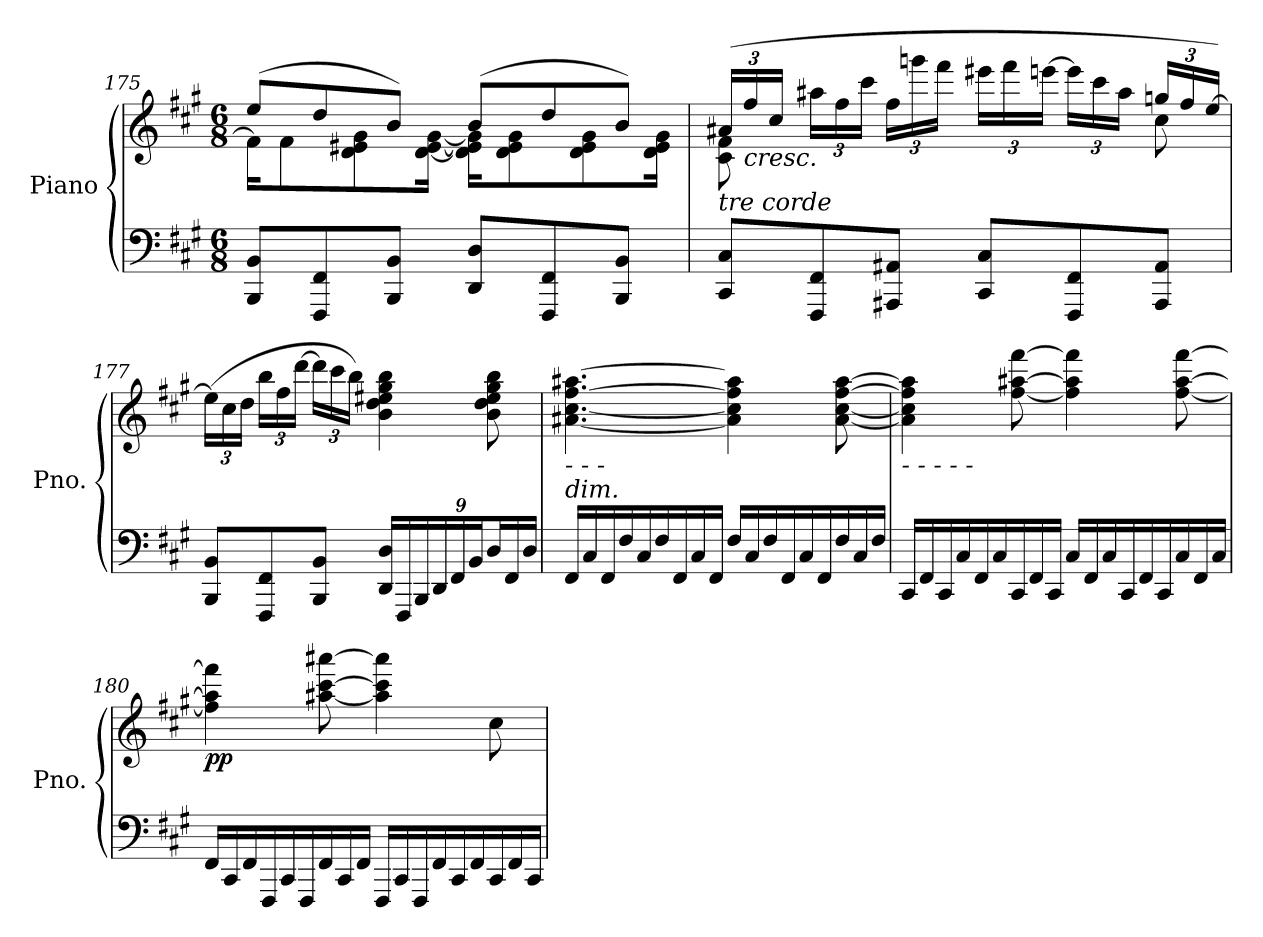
**kern	**kern	**dynam
*part1	*part1	*part1
*staff2	*staff1	*staff1/2
*I"Piano	*	*
*I'Pno.	*	*
*clefF4	*clefG2	*
*k[f#c#g#]	*k[f#c#g#]	*
*M6/8	*M6/8	*
=175	=175	=175
*	*^	*
8BBB/ 8BB/L	(8ee/L	16f#\KL]	.
.	.	8f#\	.
8FFF#/ 8FF#/	8dd/	.	.
.	.	8d\ 8e#X\ 8g#\	.
8BBB/ 8BB/J	8b/J)	.	.
.	.	[16d\ [>16e#\ [>16g#\Jk	.
8DD/ 8D/L	(8b/L	16d\] 16e#\] 16g#\]KL	.
.	.	8d\ 8e#\ 8g#\	.
8FFF#/ 8FF#/	8dd/	.	.
.	.	8d\ 8e#\ 8g#\	.
8BBB/ 8BB/J	8b/J)	.	.
.	.	16d\ 16e#\ 16g#\Jk	.
!!LO:LB:g=z	!!
=176	=176	=176	=176
*	*Xbrackettup	*	*
!	!LO:TX:b:i:t=tre corde	!	!
8CC#/ 8C#/L	(24a#X/LL	8c#\ 8f#\	.
!	!LO:TX:b:i:t=cresc.	!	!
.	24ff#/	.	.
.	24cc#/JJ	.	.
8FFF#/ 8FF#/	24aa#X\LL	2ryy	.
.	24ff#\	.	.
.	24ccc#\JJ	.	.
8AAA#X/ 8AA#X/J	24ff#\LL	.	.
.	24gggn\	.	.
.	24fff#\JJ	.	.
8CC#/ 8C#/L	24eee#X\LL	.	.
.	24fff#\	.	.
.	[>24eeen\JJ	.	.
8FFF#/ 8FF#/	24eee\LL]	.	.
.	24ccc#\	.	.
.	24aa#\JJ	.	.
8AAA#/ 8AA#/J	24ggn/LL	8cc#\	.
.	24ff#/	.	.
.	[24ee/JJ)	.	.
*	*v	*v	*
!!LO:LB:g=z
=177	=177	=177
8BBB/ 8BB/L	(24ee\LL]	.
.	24cc#\	.
.	24dd\JJ	.
8FFF#/ 8FF#/	24bb\LL	.
.	24ff#\	.
.	[24ddd\JJ	.
8BBB/ 8BB/J	24ddd\LL]	.
.	24ccc#\	.
.	24bb\JJ)	.
*Xbrackettup	*	*
24DD/ 24D/LL	4b\ 4dd\ 4ee#X\ 4gg#\ 4bb\	.
24FFF#/	.	.
24BBB/	.	.
24DD/	.	.
24FF#/	.	.
24BB/J	.	.
24D/L	8b\ 8dd\ 8ee#\ 8gg#\ 8bb\	.
24FF#/	.	.
24D/JJ	.	.
!!LO:PB:g=z
=178	=178	=178
*Xtuplet	*	*
!	!LO:TX:b:i:t=-             -             -	!
!	!LO:TX:b:i:t=dim.	!
24FF#/LL	[4.a#X\ [4.cc#\ [4.ff#\ [4.aa#X\	.
24C#/	.	.
24FF#/	.	.
24F#/	.	.
24C#/	.	.
24F#/	.	.
24FF#/	.	.
24C#/	.	.
24FF#/JJ	.	.
24F#/LL	4a#\] 4cc#\] 4ff#\] 4aa#\]	.
24C#/	.	.
24F#/	.	.
24FF#/	.	.
24C#/	.	.
24FF#/	.	.
24F#/	[8a#\ [8cc#\ [8ff#\ [8aa#\	.
24C#/	.	.
24F#/JJ	.	.
!!LO:LB:g=z
=179	=179	=179
!	!LO:TX:b:i:t=-            -            -             -            -	!
24CC#/LL	4a#\] 4cc#\] 4ff#\] 4aa#\]	.
24FF#/	.	.
24CC#/	.	.
24C#/	.	.
24FF#/	.	.
24C#/	.	.
24CC#/	[8ff#\ [8aa#X\ [8fff#\	.
24FF#/	.	.
24CC#/JJ	.	.
24C#/LL	4ff#\] 4aa#\] 4fff#\]	.
24FF#/	.	.
24C#/	.	.
24CC#/	.	.
24FF#/	.	.
24CC#/	.	.
24C#/	[8ff#\ [8aa#\ [8fff#\	.
24FF#/	.	.
24C#/JJ	.	.
!!LO:LB:g=z
=180	=180	=180
!	!	!LO:DY:b
24FF#/LL	4ff#\] 4aa#\] 4fff#\]	pp
24CC#/	.	.
24FF#/	.	.
24FFF#/	.	.
24CC#/	.	.
24FFF#/	.	.
24FF#/	[8aa#X\ [8ccc#\ [8aaa#X\	.
24CC#/	.	.
24FF#/JJ	.	.
24FFF#/LL	4aa#\] 4ccc#\] 4aaa#\]	.
24CC#/	.	.
24FFF#/	.	.
24FF#/	.	.
24CC#/	.	.
24FF#/	.	.
24CC#/	8cc#\	.
24FF#/	.	.
24CC#/JJ	.	.
=	=	=
*-	*-	*-
